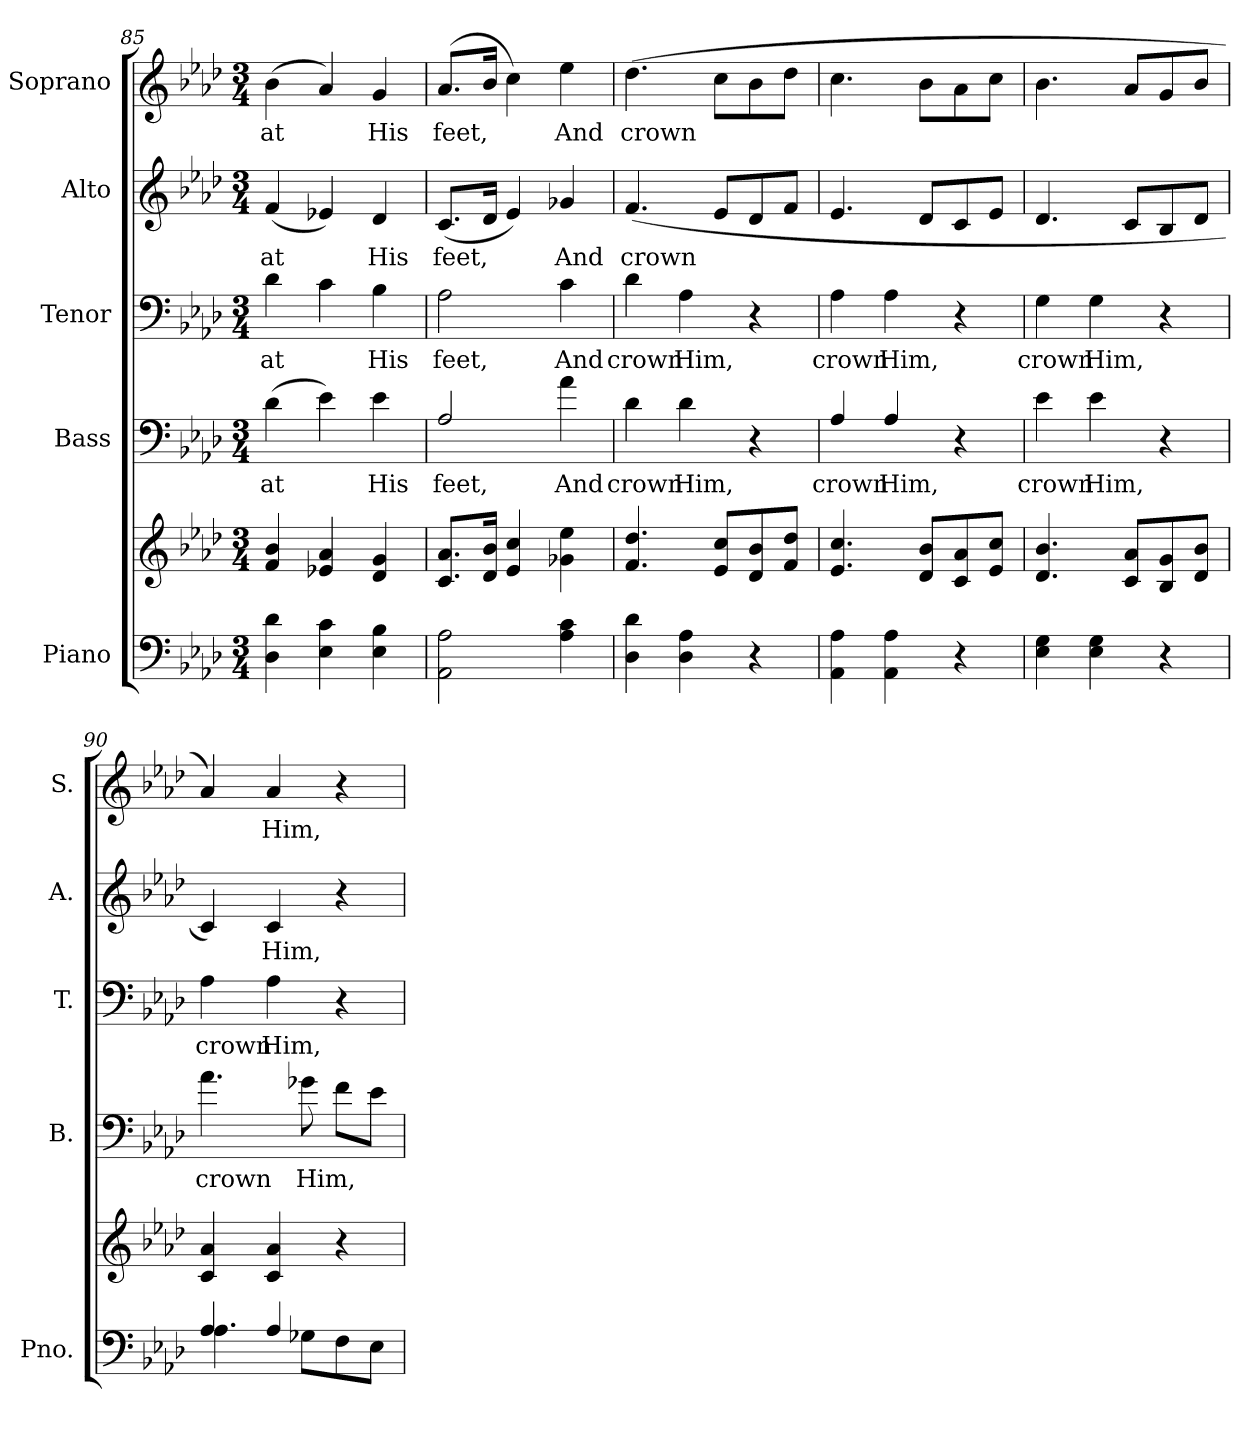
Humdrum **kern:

**kern	**kern	**kern	**text	**kern	**text	**kern	**text	**kern	**text
*part5	*part5	*part4	*part4	*part3	*part3	*part2	*part2	*part1	*part1
*staff6	*staff5	*staff4	*staff4	*staff3	*staff3	*staff2	*staff2	*staff1	*staff1
*I"Piano	*	*I"Bass	*	*I"Tenor	*	*I"Alto	*	*I"Soprano	*
*I'Pno.	*	*I'B.	*	*I'T.	*	*I'A.	*	*I'S.	*
*clefF4	*clefG2	*clefF4	*	*clefF4	*	*clefG2	*	*clefG2	*
*	*	*ITrd7c12	*	*	*	*	*	*	*
*k[b-e-a-d-]	*k[b-e-a-d-]	*k[b-e-a-d-]	*	*k[b-e-a-d-]	*	*k[b-e-a-d-]	*	*k[b-e-a-d-]	*
*f:	*f:	*f:	*	*f:	*	*f:	*	*f:	*
*M3/4	*M3/4	*M3/4	*	*M3/4	*	*M3/4	*	*M3/4	*
=85	=85	=85	=85	=85	=85	=85	=85	=85	=85
!	!	!	!LO:LY:b:color=#000000	!	!	!	!	!	!
!	!	!	!	!	!LO:LY:b:color=#000000	!	!	!	!
!	!	!	!	!	!	!	!LO:LY:b:color=#000000	!	!
!	!	!	!	!	!	!	!	!	!LO:LY:b:color=#000000
4D-i\ 4d-i	((4fi/ 4b-i	(4D-i\	at	4d-i\	at	(4fi/	at	(4b-i\	at
4E-i\ 4ci	4e-Xi/ 4a-i	4E-i\)	.	4ci\	.	4e-Xi/)	.	4a-i/)	.
!	!	!	!LO:LY:b:color=#000000	!	!	!	!	!	!
!	!	!	!	!	!LO:LY:b:color=#000000	!	!	!	!
!	!	!	!	!	!	!	!LO:LY:b:color=#000000	!	!
!	!	!	!	!	!	!	!	!	!LO:LY:b:color=#000000
4E-i\ 4B-i	4d-i/ 4gi	4E-i\	His	4B-i\	His	4d-i/	His	4gi/	His
=86	=86	=86	=86	=86	=86	=86	=86	=86	=86
!	!	!	!LO:LY:b:color=#000000	!	!	!	!	!	!
!	!	!	!	!	!LO:LY:b:color=#000000	!	!	!	!
!	!	!	!	!	!	!	!LO:LY:b:color=#000000	!	!
!	!	!	!	!	!	!	!	!	!LO:LY:b:color=#000000
2AA-i\ 2A-i	((8.ci/ 8.a-iL	2AA-i/	feet,	2A-i\	feet,	(8.ci/L	feet,	(8.a-i/L	feet,
.	16d-i/ 16b-iJk	.	.	.	.	16d-i/Jk	.	16b-i/Jk	.
.	4e-i/ 4cci	.	.	.	.	4e-i/)	.	4cci\)	.
!	!	!	!LO:LY:b:color=#000000	!	!	!	!	!	!
!	!	!	!	!	!LO:LY:b:color=#000000	!	!	!	!
!	!	!	!	!	!	!	!LO:LY:b:color=#000000	!	!
!	!	!	!	!	!	!	!	!	!LO:LY:b:color=#000000
4A-i\ 4ci	4g-Xi\ 4ee-i	4A-i\	And	4ci\	And	4g-Xi/	And	4ee-i\	And
=87	=87	=87	=87	=87	=87	=87	=87	=87	=87
!	!	!	!LO:LY:b:color=#000000	!	!	!	!	!	!
!	!	!	!	!	!LO:LY:b:color=#000000	!	!	!	!
!	!	!	!	!	!	!	!LO:LY:b:color=#000000	!	!
!	!	!	!	!	!	!	!	!	!LO:LY:b:color=#000000
4D-i\ 4d-i	((4.fi/ 4.dd-i	4D-i\	crown	4d-i\	crown	(4.fi/	crown	(4.dd-i\	crown
!	!	!	!LO:LY:b:color=#000000	!	!	!	!	!	!
!	!	!	!	!	!LO:LY:b:color=#000000	!	!	!	!
4D-i\ 4A-i	.	4D-i\	Him,	4A-i\	Him,	.	.	.	.
.	8e-i/ 8cciL	.	.	.	.	8e-i/L	.	8cci\L	.
4r	8d-i/ 8b-i	4r	.	4r	.	8d-i/	.	8b-i\	.
.	8fi/ 8dd-iJ	.	.	.	.	8fi/J	.	8dd-i\J	.
!!LO:PB:g=z
=88	=88	=88	=88	=88	=88	=88	=88	=88	=88
!	!	!	!LO:LY:b:color=#000000	!	!	!	!	!	!
!	!	!	!	!	!LO:LY:b:color=#000000	!	!	!	!
4AA-i\ 4A-i	4.e-i/ 4.cci	4AA-i/	crown	4A-i\	crown	4.e-i/	.	4.cci\	.
!	!	!	!LO:LY:b:color=#000000	!	!	!	!	!	!
!	!	!	!	!	!LO:LY:b:color=#000000	!	!	!	!
4AA-i\ 4A-i	.	4AA-i/	Him,	4A-i\	Him,	.	.	.	.
.	8d-i/ 8b-iL	.	.	.	.	8d-i/L	.	8b-i\L	.
4r	8ci/ 8a-i	4r	.	4r	.	8ci/	.	8a-i\	.
.	8e-i/ 8cciJ	.	.	.	.	8e-i/J	.	8cci\J	.
=89	=89	=89	=89	=89	=89	=89	=89	=89	=89
!	!	!	!LO:LY:b:color=#000000	!	!	!	!	!	!
!	!	!	!	!	!LO:LY:b:color=#000000	!	!	!	!
4E-i\ 4Gi	4.d-i/ 4.b-i	4E-i\	crown	4Gi\	crown	4.d-i/	.	4.b-i\	.
!	!	!	!LO:LY:b:color=#000000	!	!	!	!	!	!
!	!	!	!	!	!LO:LY:b:color=#000000	!	!	!	!
4E-i\ 4Gi	.	4E-i\	Him,	4Gi\	Him,	.	.	.	.
.	8ci/ 8a-iL	.	.	.	.	8ci/L	.	8a-i/L	.
4r	8B-i/ 8gi	4r	.	4r	.	8B-i/	.	8gi/	.
.	8d-i/ 8b-iJ	.	.	.	.	8d-i/J	.	8b-i/J	.
=90	=90	=90	=90	=90	=90	=90	=90	=90	=90
*^	*	*	*	*	*	*	*	*	*
!	!	!	!	!LO:LY:b:color=#000000	!	!	!	!	!	!
!	!	!	!	!	!	!LO:LY:b:color=#000000	!	!	!	!
4A-i/	4.A-i\	4ci/ 4a-i	4.A-i\	crown	4A-i\	crown	4ci/)	.	4a-i/)	.
!	!	!	!	!	!	!LO:LY:b:color=#000000	!	!	!	!
!	!	!	!	!	!	!	!	!LO:LY:b:color=#000000	!	!
!	!	!	!	!	!	!	!	!	!	!LO:LY:b:color=#000000
4A-i/	.	4ci/ 4a-i	.	.	4A-i\	Him,	4ci/	Him,	4a-i/	Him,
!	!	!	!	!LO:LY:b:color=#000000	!	!	!	!	!	!
.	8G-Xi\L	.	8G-Xi\	Him,	.	.	.	.	.	.
4ryy	8Fi\	4r	8Fi\L	.	4r	.	4r	.	4r	.
.	8E-i\J	.	8E-i\J	.	.	.	.	.	.	.
*v	*v	*	*	*	*	*	*	*	*	*
=	=	=	=	=	=	=	=	=	=
*-	*-	*-	*-	*-	*-	*-	*-	*-	*-
